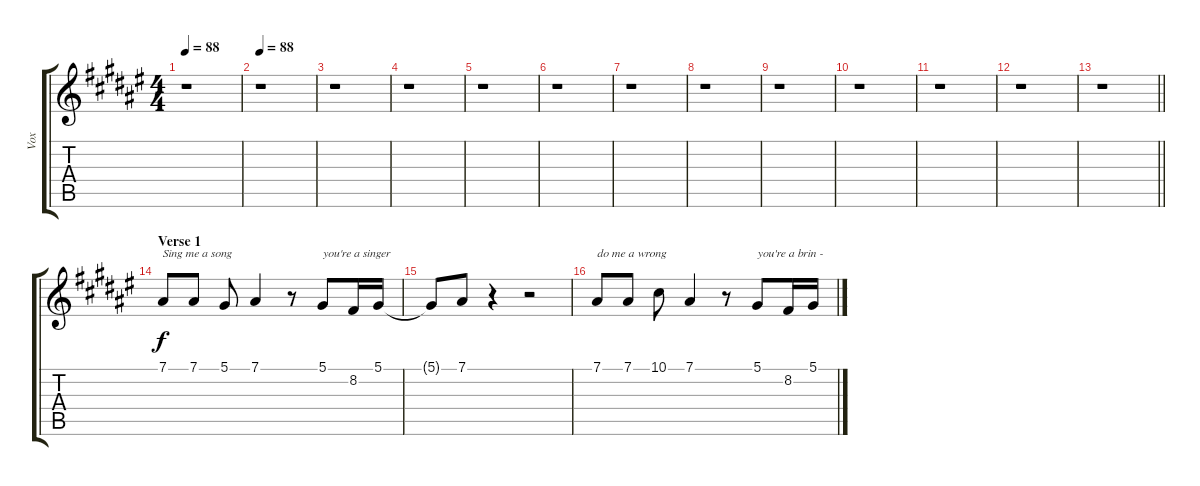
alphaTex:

\track ("Vox" "Vox") {instrument violin}
\staff {score tabs}
\tuning (Eb4 Bb3 Gb3 Db3 Ab2 Eb2) {hide}
\ts (4 4)
\tempo 88
\clef g2
\ks f#
r.1{dy f instrument violin} |
\tempo 88
r.1 |
r.1 |
r.1 |
r.1 |
r.1 |
r.1 |
r.1 |
r.1 |
r.1 |
r.1 |
r.1 |
\barLineRight lightlight
r.1 |
\section ("" "Verse 1")
7.1.8{txt "Sing me a song"} 7.1.8 5.1.8 7.1.4 r.8 5.1.8{txt "you're a singer"} 8.2.16 5.1.16 |
5.1{t}.8 7.1.8 r.4 r.2 |
7.1.8{txt "do me a wrong"} 7.1.8 10.1.8 7.1.4 r.8 5.1.8{txt "you're a brin -"} 8.2.16 5.1.16
